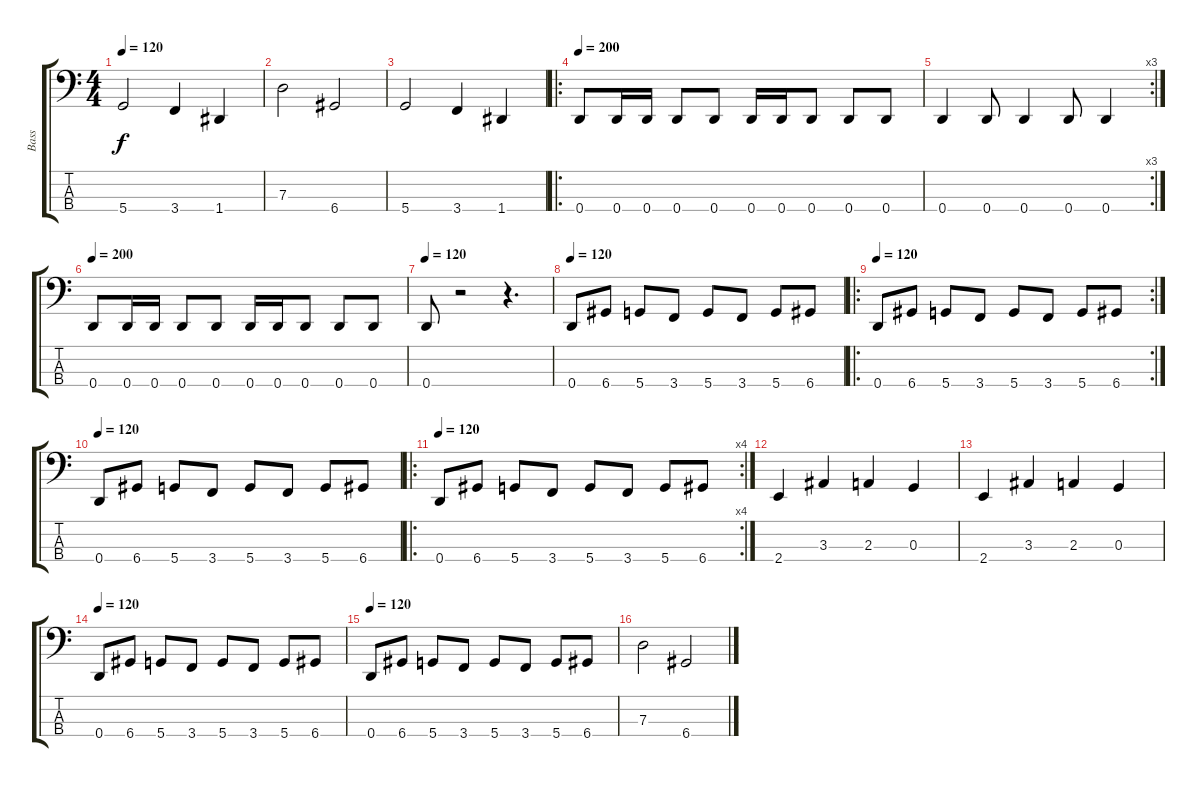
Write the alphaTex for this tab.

\track ("Bass" "Bass") {instrument electricbassfinger}
\staff {score tabs}
\tuning (F2 C2 G1 D1) {hide}
\ts (4 4)
\tempo 120
\clef f4
\ks c
5.4.2{dy f} 3.4.4 1.4.4 |
7.3.2 6.4.2 |
5.4.2 3.4.4 1.4.4 |
\ro
\tempo 200
0.4.8 0.4.16 0.4.16 0.4.8 0.4.8 0.4.16 0.4.16 0.4.8 0.4.8 0.4.8 |
\rc 3
0.4.4 0.4.8 0.4.4 0.4.8 0.4.4 |
\tempo 200
0.4.8 0.4.16 0.4.16 0.4.8 0.4.8 0.4.16 0.4.16 0.4.8 0.4.8 0.4.8 |
\tempo 120
0.4.8 r.2 r.4{d} |
\tempo 120
0.4.8 6.4.8 5.4.8 3.4.8 5.4.8 3.4.8 5.4.8 6.4.8 |
\ro
\rc 2
\tempo 120
0.4.8 6.4.8 5.4.8 3.4.8 5.4.8 3.4.8 5.4.8 6.4.8 |
\tempo 120
0.4.8 6.4.8 5.4.8 3.4.8 5.4.8 3.4.8 5.4.8 6.4.8 |
\ro
\rc 4
\tempo 120
0.4.8 6.4.8 5.4.8 3.4.8 5.4.8 3.4.8 5.4.8 6.4.8 |
2.4.4 3.3.4 2.3.4 0.3.4 |
2.4.4 3.3.4 2.3.4 0.3.4 |
\tempo 120
0.4.8 6.4.8 5.4.8 3.4.8 5.4.8 3.4.8 5.4.8 6.4.8 |
\tempo 120
0.4.8 6.4.8 5.4.8 3.4.8 5.4.8 3.4.8 5.4.8 6.4.8 |
7.3.2 6.4.2
